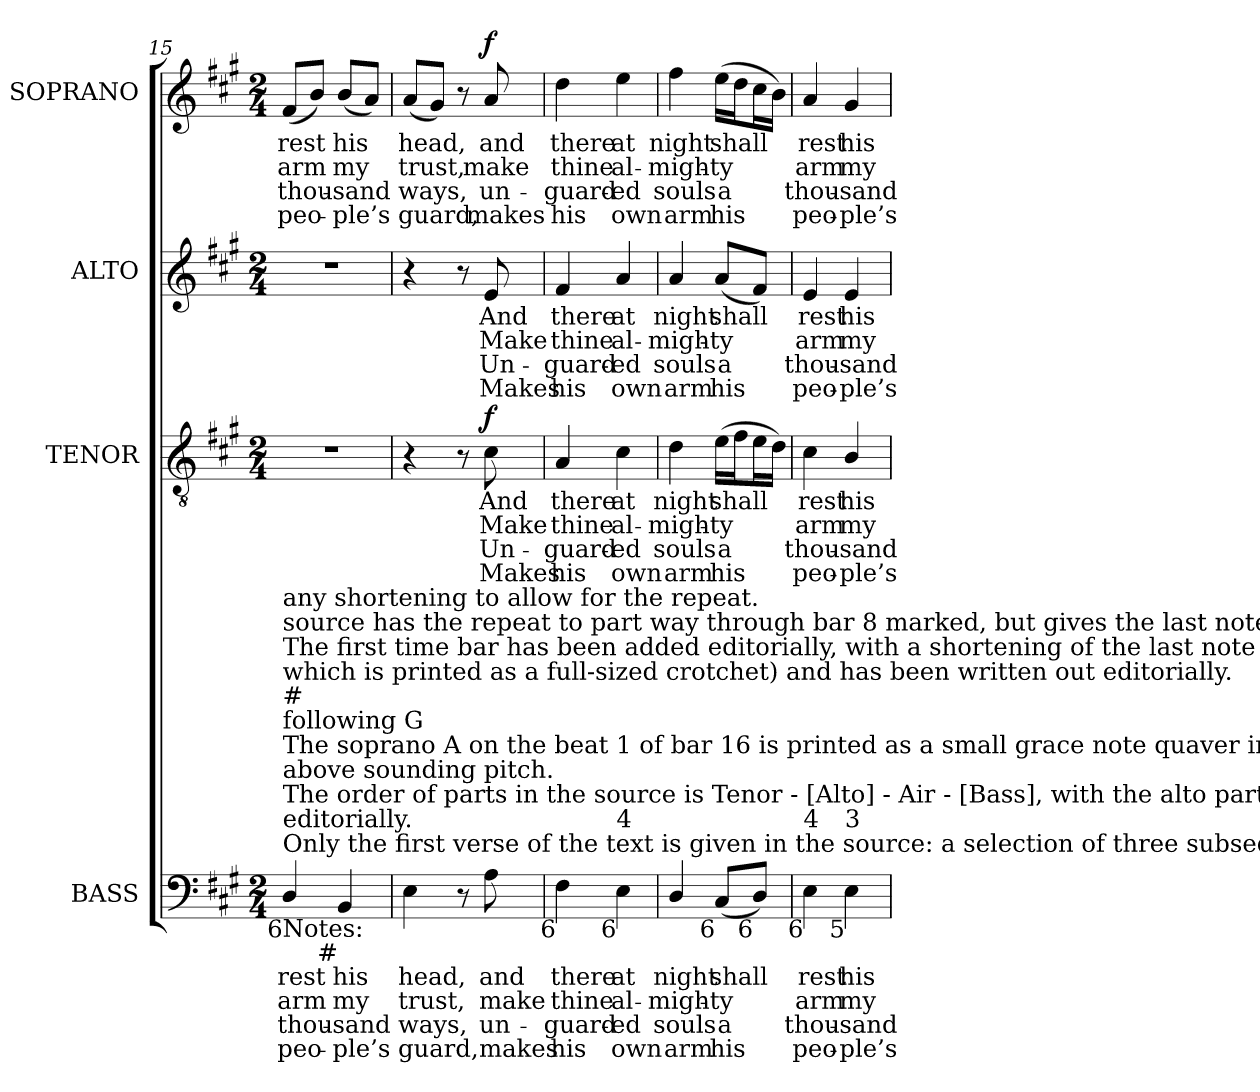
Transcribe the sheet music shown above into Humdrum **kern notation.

**kern	**text	**text	**text	**text	**kern	**text	**text	**text	**text	**dynam	**kern	**text	**text	**text	**text	**kern	**text	**text	**text	**text	**dynam
*part4	*part4	*part4	*part4	*part4	*part3	*part3	*part3	*part3	*part3	*part3	*part2	*part2	*part2	*part2	*part2	*part1	*part1	*part1	*part1	*part1	*part1
*staff4	*staff4	*staff4	*staff4	*staff4	*staff3	*staff3	*staff3	*staff3	*staff3	*staff3	*staff2	*staff2	*staff2	*staff2	*staff2	*staff1	*staff1	*staff1	*staff1	*staff1	*staff1
*I"BASS	*	*	*	*	*I"TENOR	*	*	*	*	*	*I"ALTO	*	*	*	*	*I"SOPRANO	*	*	*	*	*
*I'B.	*	*	*	*	*I'T.	*	*	*	*	*	*I'A.	*	*	*	*	*I'S.	*	*	*	*	*
!!LO:PB:g=z
*clefF4	*	*	*	*	*clefGv2	*	*	*	*	*	*clefG2	*	*	*	*	*clefG2	*	*	*	*	*
*	*	*	*	*	*ITrd7c12	*	*	*	*	*	*	*	*	*	*	*	*	*	*	*	*
*k[f#c#g#]	*	*	*	*	*k[f#c#g#]	*	*	*	*	*	*k[f#c#g#]	*	*	*	*	*k[f#c#g#]	*	*	*	*	*
*A:	*	*	*	*	*A:	*	*	*	*	*	*A:	*	*	*	*	*A:	*	*	*	*	*
*M2/4	*	*	*	*	*M2/4	*	*	*	*	*	*M2/4	*	*	*	*	*M2/4	*	*	*	*	*
=15	=15	=15	=15	=15	=15	=15	=15	=15	=15	=15	=15	=15	=15	=15	=15	=15	=15	=15	=15	=15	=15
!	!LO:LY:b:color=#000000	!LO:LY:b:color=#000000	!LO:LY:b:color=#000000	!LO:LY:b:color=#000000	!LO:N:vis=1	!	!	!	!	!	!LO:N:vis=1	!	!	!	!	!	!	!	!	!	!
!LO:TX:b:t=Notes&colon;	!	!	!	!	!	!	!	!	!	!	!	!	!	!	!	!	!	!	!	!	!
!LO:TX:t=Only the first verse of the text is given in the source&colon; a selection of three subsequent verses has been added	!	!	!	!	!	!	!	!	!	!	!	!	!	!	!	!	!	!	!	!	!
!LO:TX:t=editorially.	!	!	!	!	!	!	!	!	!	!	!	!	!	!	!	!	!	!	!	!	!
!LO:TX:t=The order of parts in the source is Tenor - [Alto] - Air - [Bass], with the alto part printed in the treble clef an octave	!	!	!	!	!	!	!	!	!	!	!	!	!	!	!	!	!	!	!	!	!
!LO:TX:t=above sounding pitch.	!	!	!	!	!	!	!	!	!	!	!	!	!	!	!	!	!	!	!	!	!
!LO:TX:t=The soprano A on the beat 1 of bar 16 is printed as a small grace note quaver in the source (slurred to the	!	!	!	!	!	!	!	!	!	!	!	!	!	!	!	!	!	!	!	!	!
!LO:TX:t=following G	!	!	!	!	!	!	!	!	!	!	!	!	!	!	!	!	!	!	!	!	!
!LO:TX:t=#	!	!	!	!	!	!	!	!	!	!	!	!	!	!	!	!	!	!	!	!	!
!LO:TX:t=which is printed as a full-sized crotchet) and has been written out editorially.	!	!	!	!	!	!	!	!	!	!	!	!	!	!	!	!	!	!	!	!	!
!LO:TX:t=The first time bar has been added editorially, with a shortening of the last note to accomodate the repeat&colon; the	!	!	!	!	!	!	!	!	!	!	!	!	!	!	!	!	!	!	!	!	!
!LO:TX:t=source has the repeat to part way through bar 8 marked, but gives the last note as a minim, with no indication of	!	!	!	!	!	!	!	!	!	!	!	!	!	!	!	!	!	!	!	!	!
!LO:TX:t=any shortening to allow for the repeat.	!	!	!	!	!	!	!	!	!	!	!	!	!	!	!	!	!	!	!	!	!
!LO:TX:b:rj:t=6	!	!	!	!	!	!	!	!	!	!	!	!	!	!	!	!	!	!	!	!	!
!	!	!	!	!	!	!	!	!	!	!	!	!	!	!	!	!	!LO:LY:b:color=#000000	!LO:LY:b:color=#000000	!LO:LY:b:color=#000000	!LO:LY:b:color=#000000	!
4Di/	rest	arm	thou-	-peo-	2r	.	.	.	.	.	2r	.	.	.	.	(8f#i/L	rest	arm	thou-	-peo-	.
.	.	.	.	.	.	.	.	.	.	.	.	.	.	.	.	8bi/J)	.	.	.	.	.
!	!LO:LY:b:color=#000000	!LO:LY:b:color=#000000	!LO:LY:b:color=#000000	!LO:LY:b:color=#000000	!	!	!	!	!	!	!	!	!	!	!	!	!	!	!	!	!
!LO:TX:b:rj:t=#	!	!	!	!	!	!	!	!	!	!	!	!	!	!	!	!	!	!	!	!	!
!	!	!	!	!	!	!	!	!	!	!	!	!	!	!	!	!	!LO:LY:b:color=#000000	!LO:LY:b:color=#000000	!LO:LY:b:color=#000000	!LO:LY:b:color=#000000	!
4BBi/	his	my	-sand	ple’s	.	.	.	.	.	.	.	.	.	.	.	(8bi/L	his	my	-sand	ple’s	.
.	.	.	.	.	.	.	.	.	.	.	.	.	.	.	.	8ai/J)	.	.	.	.	.
=16	=16	=16	=16	=16	=16	=16	=16	=16	=16	=16	=16	=16	=16	=16	=16	=16	=16	=16	=16	=16	=16
!	!LO:LY:b:color=#000000	!LO:LY:b:color=#000000	!LO:LY:b:color=#000000	!LO:LY:b:color=#000000	!	!	!	!	!	!	!	!	!	!	!	!	!	!	!	!	!
!	!	!	!	!	!	!	!	!	!	!	!	!	!	!	!	!	!LO:LY:b:color=#000000	!LO:LY:b:color=#000000	!LO:LY:b:color=#000000	!LO:LY:b:color=#000000	!
4Ei\	head,	trust,	ways,	guard,	4r	.	.	.	.	.	4r	.	.	.	.	(8ai/L	head,	trust,	ways,	guard,	.
.	.	.	.	.	.	.	.	.	.	.	.	.	.	.	.	8g#i/J)	.	.	.	.	.
8r	.	.	.	.	8r	.	.	.	.	.	8r	.	.	.	.	8r	.	.	.	.	.
!	!LO:LY:b:color=#000000	!LO:LY:b:color=#000000	!LO:LY:b:color=#000000	!LO:LY:b:color=#000000	!	!	!	!	!	!	!	!	!	!	!	!	!	!	!	!	!
!	!	!	!	!	!	!LO:LY:b:color=#000000	!LO:LY:b:color=#000000	!LO:LY:b:color=#000000	!LO:LY:b:color=#000000	!	!	!	!	!	!	!	!	!	!	!	!
!	!	!	!	!	!	!	!	!	!	!	!	!LO:LY:b:color=#000000	!LO:LY:b:color=#000000	!LO:LY:b:color=#000000	!LO:LY:b:color=#000000	!	!	!	!	!	!
!	!	!	!	!	!	!	!	!	!	!	!	!	!	!	!	!	!LO:LY:b:color=#000000	!LO:LY:b:color=#000000	!LO:LY:b:color=#000000	!LO:LY:b:color=#000000	!
8Ai\	and	make	un-	-makes	8C#i\	And	Make	Un-	-Makes	f	8ei/	And	Make	Un-	-Makes	8ai/	and	make	un-	-makes	f
=17	=17	=17	=17	=17	=17	=17	=17	=17	=17	=17	=17	=17	=17	=17	=17	=17	=17	=17	=17	=17	=17
!	!LO:LY:b:color=#000000	!LO:LY:b:color=#000000	!LO:LY:b:color=#000000	!LO:LY:b:color=#000000	!	!	!	!	!	!	!	!	!	!	!	!	!	!	!	!	!
!	!	!	!	!	!	!LO:LY:b:color=#000000	!LO:LY:b:color=#000000	!LO:LY:b:color=#000000	!LO:LY:b:color=#000000	!	!	!	!	!	!	!	!	!	!	!	!
!	!	!	!	!	!	!	!	!	!	!	!	!LO:LY:b:color=#000000	!LO:LY:b:color=#000000	!LO:LY:b:color=#000000	!LO:LY:b:color=#000000	!	!	!	!	!	!
!LO:TX:b:rj:t=6	!	!	!	!	!	!	!	!	!	!	!	!	!	!	!	!	!	!	!	!	!
!	!	!	!	!	!	!	!	!	!	!	!	!	!	!	!	!	!LO:LY:b:color=#000000	!LO:LY:b:color=#000000	!LO:LY:b:color=#000000	!LO:LY:b:color=#000000	!
4F#i\	there	thine	guard-	-his	4AAi/	there	thine	guard-	-his	.	4f#i/	there	thine	guard-	-his	4ddi\	there	thine	guard-	-his	.
!	!LO:LY:b:color=#000000	!LO:LY:b:color=#000000	!LO:LY:b:color=#000000	!LO:LY:b:color=#000000	!	!	!	!	!	!	!	!	!	!	!	!	!	!	!	!	!
!	!	!	!	!	!	!LO:LY:b:color=#000000	!LO:LY:b:color=#000000	!LO:LY:b:color=#000000	!LO:LY:b:color=#000000	!	!	!	!	!	!	!	!	!	!	!	!
!	!	!	!	!	!	!	!	!	!	!	!	!LO:LY:b:color=#000000	!LO:LY:b:color=#000000	!LO:LY:b:color=#000000	!LO:LY:b:color=#000000	!	!	!	!	!	!
!LO:TX:b:rj:t=6	!	!	!	!	!	!	!	!	!	!	!	!	!	!	!	!	!	!	!	!	!
!LO:TX:t=4	!	!	!	!	!	!	!	!	!	!	!	!	!	!	!	!	!	!	!	!	!
!	!	!	!	!	!	!	!	!	!	!	!	!	!	!	!	!	!LO:LY:b:color=#000000	!LO:LY:b:color=#000000	!LO:LY:b:color=#000000	!LO:LY:b:color=#000000	!
4Ei\	at	al-	ed	own	4C#i\	at	al-	ed	own	.	4ai/	at	al-	ed	own	4eei\	at	al-	ed	own	.
=18	=18	=18	=18	=18	=18	=18	=18	=18	=18	=18	=18	=18	=18	=18	=18	=18	=18	=18	=18	=18	=18
!	!LO:LY:b:color=#000000	!LO:LY:b:color=#000000	!LO:LY:b:color=#000000	!LO:LY:b:color=#000000	!	!	!	!	!	!	!	!	!	!	!	!	!	!	!	!	!
!	!	!	!	!	!	!LO:LY:b:color=#000000	!LO:LY:b:color=#000000	!LO:LY:b:color=#000000	!LO:LY:b:color=#000000	!	!	!	!	!	!	!	!	!	!	!	!
!	!	!	!	!	!	!	!	!	!	!	!	!LO:LY:b:color=#000000	!LO:LY:b:color=#000000	!LO:LY:b:color=#000000	!LO:LY:b:color=#000000	!	!	!	!	!	!
!	!	!	!	!	!	!	!	!	!	!	!	!	!	!	!	!	!LO:LY:b:color=#000000	!LO:LY:b:color=#000000	!LO:LY:b:color=#000000	!LO:LY:b:color=#000000	!
4Di/	night	-migh-	souls	arm	4Di\	night	-migh-	souls	arm	.	4ai/	night	-migh-	souls	arm	4ff#i\	night	-migh-	souls	arm	.
!	!LO:LY:b:color=#000000	!LO:LY:b:color=#000000	!LO:LY:b:color=#000000	!LO:LY:b:color=#000000	!	!	!	!	!	!	!	!	!	!	!	!	!	!	!	!	!
!	!	!	!	!	!	!LO:LY:b:color=#000000	!LO:LY:b:color=#000000	!LO:LY:b:color=#000000	!LO:LY:b:color=#000000	!	!	!	!	!	!	!	!	!	!	!	!
!	!	!	!	!	!	!	!	!	!	!	!	!LO:LY:b:color=#000000	!LO:LY:b:color=#000000	!LO:LY:b:color=#000000	!LO:LY:b:color=#000000	!	!	!	!	!	!
!LO:TX:b:rj:t=6	!	!	!	!	!	!	!	!	!	!	!	!	!	!	!	!	!	!	!	!	!
!	!	!	!	!	!	!	!	!	!	!	!	!	!	!	!	!	!LO:LY:b:color=#000000	!LO:LY:b:color=#000000	!LO:LY:b:color=#000000	!LO:LY:b:color=#000000	!
(8C#i/L	shall	-ty	a	his	(16Ei\LL	shall	-ty	a	his	.	(8ai/L	shall	-ty	a	his	(16eei\LL	shall	-ty	a	his	.
.	.	.	.	.	16F#i\J	.	.	.	.	.	.	.	.	.	.	16ddi\J	.	.	.	.	.
!LO:TX:b:rj:t=6	!	!	!	!	!	!	!	!	!	!	!	!	!	!	!	!	!	!	!	!	!
8Di/J)	.	.	.	.	16Ei\L	.	.	.	.	.	8f#i/J)	.	.	.	.	16cc#i\L	.	.	.	.	.
.	.	.	.	.	16Di\JJ)	.	.	.	.	.	.	.	.	.	.	16bi\JJ)	.	.	.	.	.
=19	=19	=19	=19	=19	=19	=19	=19	=19	=19	=19	=19	=19	=19	=19	=19	=19	=19	=19	=19	=19	=19
!	!LO:LY:b:color=#000000	!LO:LY:b:color=#000000	!LO:LY:b:color=#000000	!LO:LY:b:color=#000000	!	!	!	!	!	!	!	!	!	!	!	!	!	!	!	!	!
!	!	!	!	!	!	!LO:LY:b:color=#000000	!LO:LY:b:color=#000000	!LO:LY:b:color=#000000	!LO:LY:b:color=#000000	!	!	!	!	!	!	!	!	!	!	!	!
!	!	!	!	!	!	!	!	!	!	!	!	!LO:LY:b:color=#000000	!LO:LY:b:color=#000000	!LO:LY:b:color=#000000	!LO:LY:b:color=#000000	!	!	!	!	!	!
!LO:TX:b:rj:t=6	!	!	!	!	!	!	!	!	!	!	!	!	!	!	!	!	!	!	!	!	!
!LO:TX:t=4	!	!	!	!	!	!	!	!	!	!	!	!	!	!	!	!	!	!	!	!	!
!	!	!	!	!	!	!	!	!	!	!	!	!	!	!	!	!	!LO:LY:b:color=#000000	!LO:LY:b:color=#000000	!LO:LY:b:color=#000000	!LO:LY:b:color=#000000	!
4Ei\	rest	arm	thou-	-peo-	4C#i\	rest	arm	thou-	-peo-	.	4ei/	rest	arm	thou-	-peo-	4ai/	rest	arm	thou-	-peo-	.
!	!LO:LY:b:color=#000000	!LO:LY:b:color=#000000	!LO:LY:b:color=#000000	!LO:LY:b:color=#000000	!	!	!	!	!	!	!	!	!	!	!	!	!	!	!	!	!
!	!	!	!	!	!	!LO:LY:b:color=#000000	!LO:LY:b:color=#000000	!LO:LY:b:color=#000000	!LO:LY:b:color=#000000	!	!	!	!	!	!	!	!	!	!	!	!
!	!	!	!	!	!	!	!	!	!	!	!	!LO:LY:b:color=#000000	!LO:LY:b:color=#000000	!LO:LY:b:color=#000000	!LO:LY:b:color=#000000	!	!	!	!	!	!
!LO:TX:b:rj:t=5	!	!	!	!	!	!	!	!	!	!	!	!	!	!	!	!	!	!	!	!	!
!LO:TX:t=3	!	!	!	!	!	!	!	!	!	!	!	!	!	!	!	!	!	!	!	!	!
!	!	!	!	!	!	!	!	!	!	!	!	!	!	!	!	!	!LO:LY:b:color=#000000	!LO:LY:b:color=#000000	!LO:LY:b:color=#000000	!LO:LY:b:color=#000000	!
4Ei\	his	my	-sand	ple’s	4BBi/	his	my	-sand	ple’s	.	4ei/	his	my	-sand	ple’s	4g#i/	his	my	-sand	ple’s	.
=	=	=	=	=	=	=	=	=	=	=	=	=	=	=	=	=	=	=	=	=	=
*-	*-	*-	*-	*-	*-	*-	*-	*-	*-	*-	*-	*-	*-	*-	*-	*-	*-	*-	*-	*-	*-
